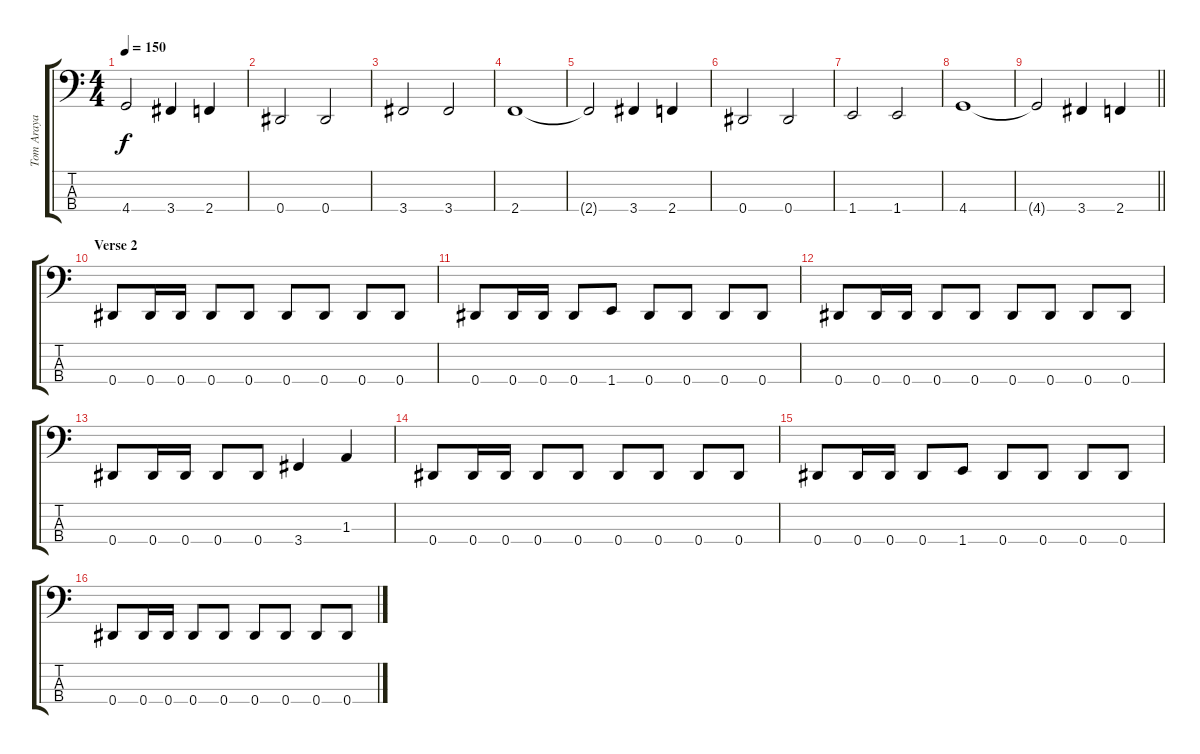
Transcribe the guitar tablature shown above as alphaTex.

\track ("Tom Araya (Bass)" "Tom Araya ") {instrument electricbasspick}
\staff {score tabs}
\tuning (Gb2 Db2 Ab1 Eb1) {hide}
\ts (4 4)
\tempo 150
\clef f4
\ks c
4.4{t}.2{dy f} 3.4.4 2.4.4 |
0.4.2 0.4.2 |
3.4.2 3.4.2 |
2.4.1 |
2.4{t}.2 3.4.4 2.4.4 |
0.4.2 0.4.2 |
1.4.2 1.4.2 |
4.4.1 |
\barLineRight lightlight
4.4{t}.2 3.4.4 2.4.4 |
\section ("" "Verse 2")
0.4.8 0.4.16 0.4.16 0.4.8 0.4.8 0.4.8 0.4.8 0.4.8 0.4.8 |
0.4.8 0.4.16 0.4.16 0.4.8 1.4.8 0.4.8 0.4.8 0.4.8 0.4.8 |
0.4.8 0.4.16 0.4.16 0.4.8 0.4.8 0.4.8 0.4.8 0.4.8 0.4.8 |
0.4.8 0.4.16 0.4.16 0.4.8 0.4.8 3.4.4 1.3.4 |
0.4.8 0.4.16 0.4.16 0.4.8 0.4.8 0.4.8 0.4.8 0.4.8 0.4.8 |
0.4.8 0.4.16 0.4.16 0.4.8 1.4.8 0.4.8 0.4.8 0.4.8 0.4.8 |
0.4.8 0.4.16 0.4.16 0.4.8 0.4.8 0.4.8 0.4.8 0.4.8 0.4.8
